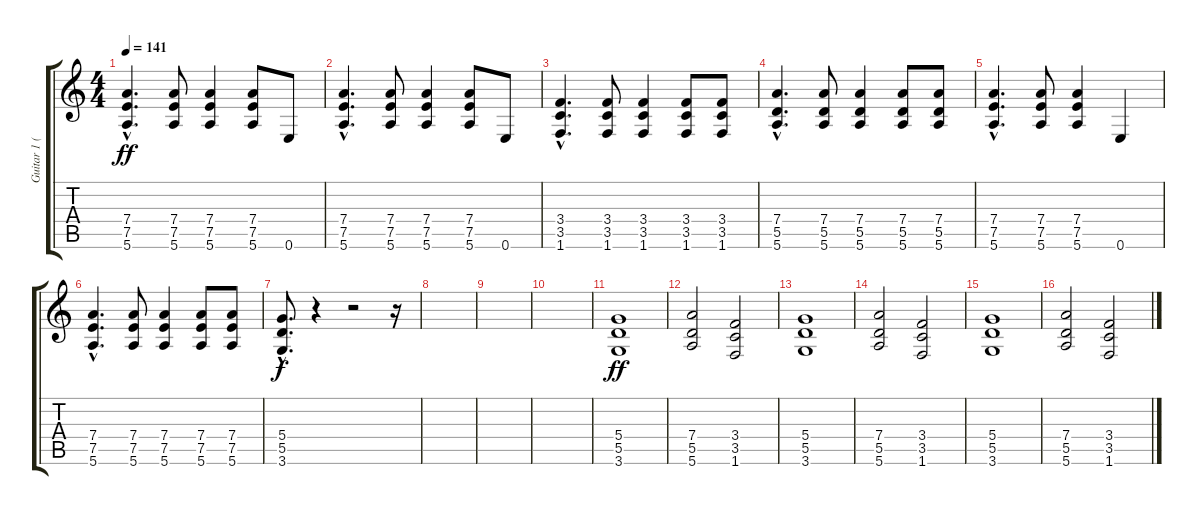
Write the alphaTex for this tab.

\track ("Guitar 1 (Lead)" "Guitar 1 (") {instrument distortionguitar}
\staff {score tabs}
\tuning (E4 B3 G3 D3 A2 E2) {hide}
\ts (4 4)
\tempo 141
\clef g2
\ks c
(7.4{hac} 7.5{hac} 5.6{hac}).4{d dy ff} (7.4 7.5 5.6).8 (7.4 7.5 5.6).4 (7.4 7.5 5.6).8 0.6.8 |
(7.4{hac} 7.5{hac} 5.6{hac}).4{d} (7.4 7.5 5.6).8 (7.4 7.5 5.6).4 (7.4 7.5 5.6).8 0.6.8 |
(3.4{hac} 3.5{hac} 1.6{hac}).4{d} (3.4 3.5 1.6).8 (3.4 3.5 1.6).4 (3.4 3.5 1.6).8 (3.4 3.5 1.6).8 |
(7.4{hac} 5.5{hac} 5.6{hac}).4{d} (7.4 5.5 5.6).8 (7.4 5.5 5.6).4 (7.4 5.5 5.6).8 (7.4 5.5 5.6).8 |
(7.4{hac} 7.5{hac} 5.6{hac}).4{d} (7.4 7.5 5.6).8 (7.4 7.5 5.6).4 0.6.4 |
(7.4{hac} 7.5{hac} 5.6{hac}).4{d} (7.4 7.5 5.6).8 (7.4 7.5 5.6).4 (7.4 7.5 5.6).8 (7.4 7.5 5.6).8 |
(5.4{hac} 5.5{hac} 3.6{hac}).8{d dy f} r.4 r.2 r.16 |
|
|
|
(5.4 5.5 3.6).1{dy ff volume 15} |
(7.4 5.5 5.6).2 (3.4 3.5 1.6).2 |
(5.4 5.5 3.6).1 |
(7.4 5.5 5.6).2 (3.4 3.5 1.6).2 |
(5.4 5.5 3.6).1 |
(7.4 5.5 5.6).2 (3.4 3.5 1.6).2
